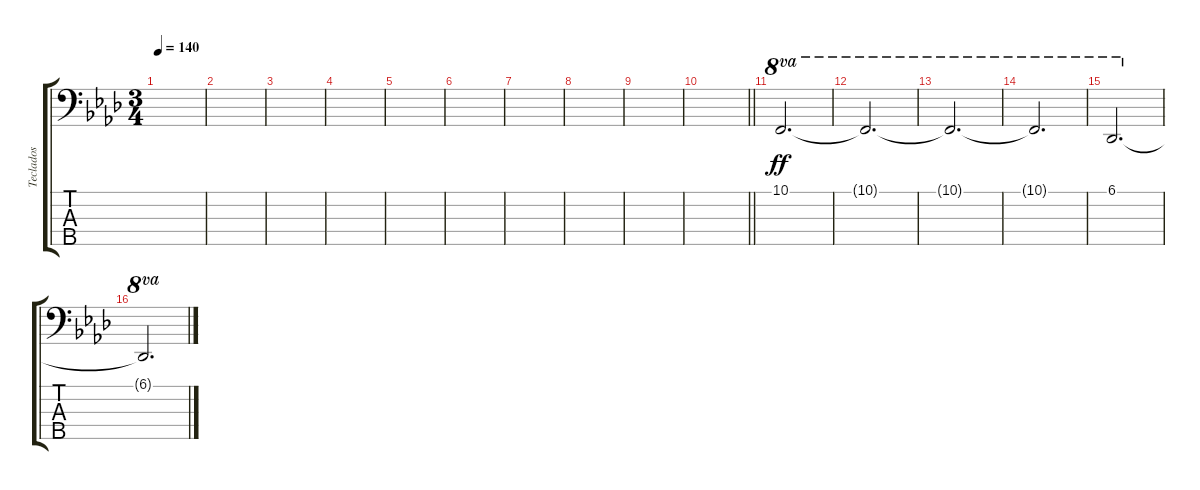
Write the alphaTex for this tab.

\track ("Teclados" "Teclados") {instrument stringensemble1}
\staff {score tabs}
\tuning (G2 D2 A1 E1 B0) {hide}
\ts (3 4)
\tempo 140
\clef f4
\ks fminor
|
|
|
|
|
|
|
|
|
\barLineRight lightlight
|
10.1.2{d ot 8va dy ff} |
10.1{t}.2{d ot 8va} |
10.1{t}.2{d ot 8va} |
10.1{t}.2{d ot 8va} |
6.1.2{d ot 8va} |
6.1{t}.2{d ot 8va}
